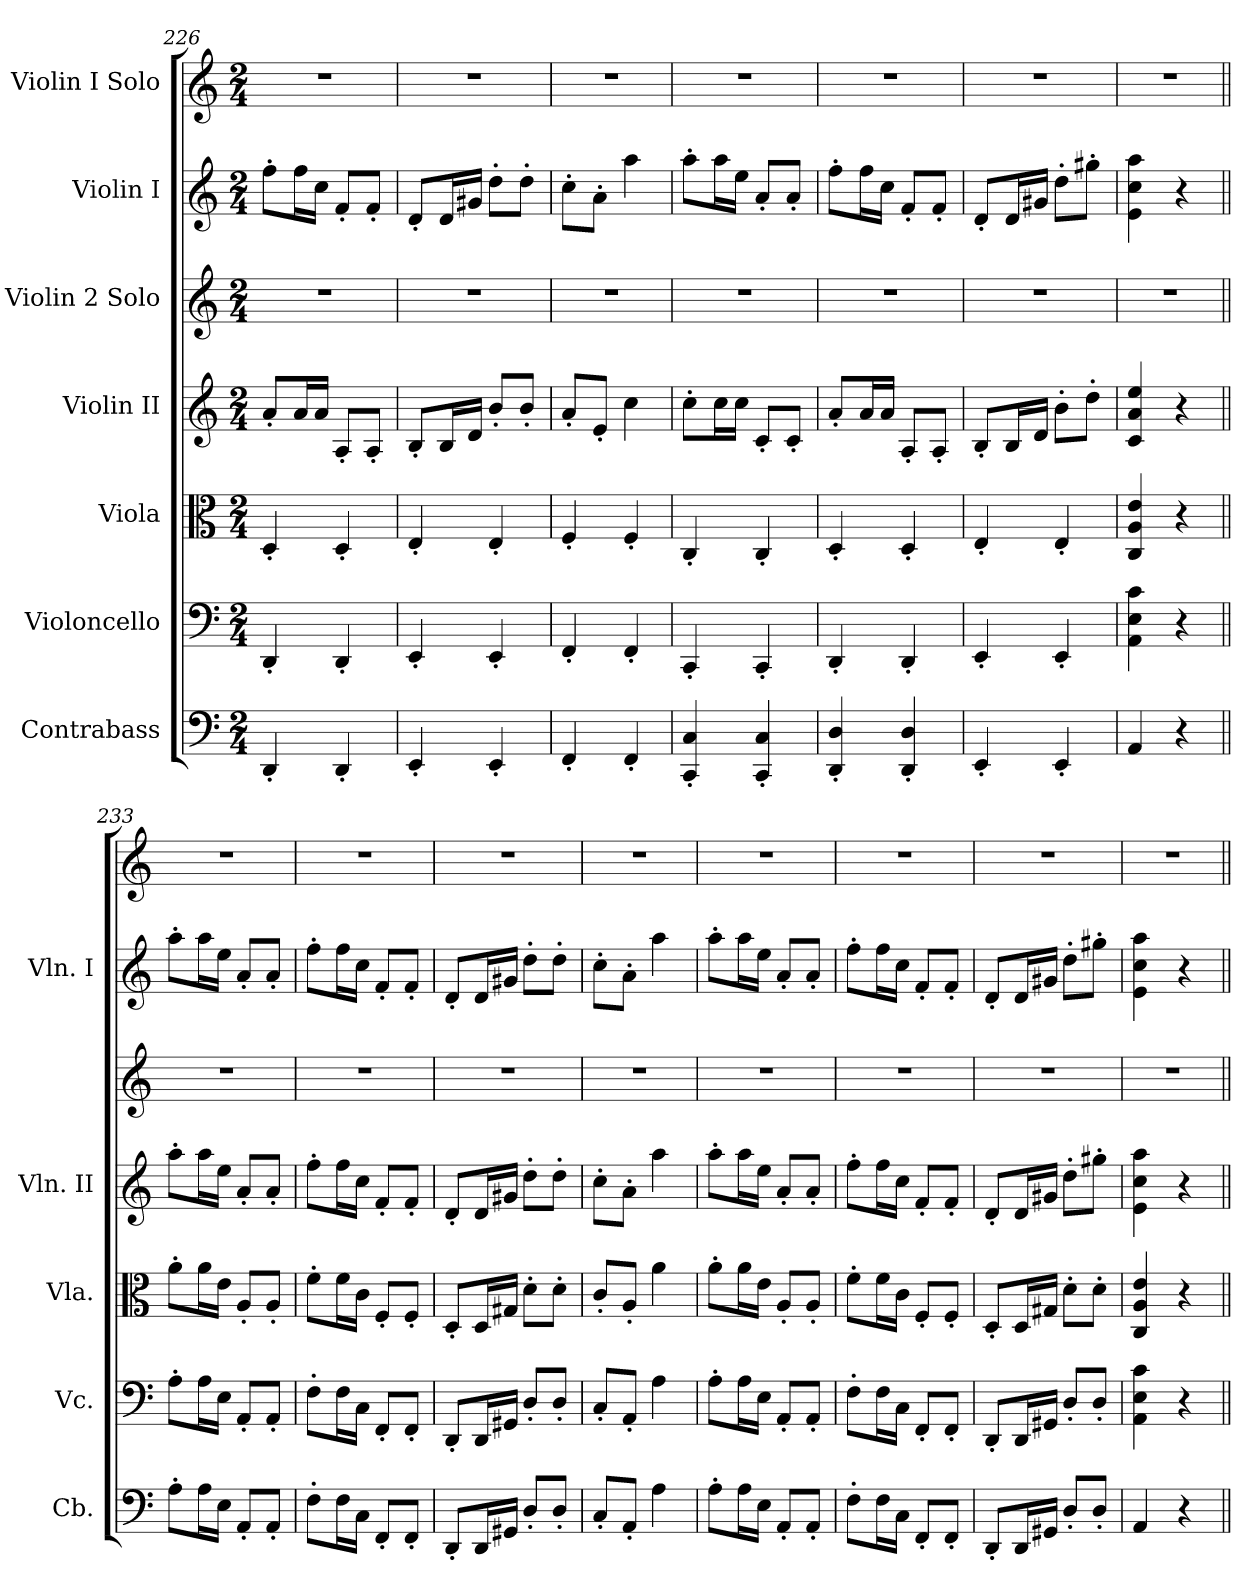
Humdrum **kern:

**kern	**kern	**kern	**kern	**kern	**kern	**kern
*part7	*part6	*part5	*part4	*part3	*part2	*part1
*staff7	*staff6	*staff5	*staff4	*staff3	*staff2	*staff1
*I"Contrabass	*I"Violoncello	*I"Viola	*I"Violin II	*I"Violin 2 Solo	*I"Violin I	*I"Violin I Solo
*I'Cb.	*I'Vc.	*I'Vla.	*I'Vln. II	*	*I'Vln. I	*
*clefF4	*clefF4	*clefC3	*clefG2	*clefG2	*clefG2	*clefG2
*ITrd7c12	*	*	*	*	*	*
*k[]	*k[]	*k[]	*k[]	*k[]	*k[]	*k[]
*M2/4	*M2/4	*M2/4	*M2/4	*M2/4	*M2/4	*M2/4
=226	=226	=226	=226	=226	=226	=226
4DDD'/	4DD'/	4D'/	8a'/L	2r	8ff'\L	2r
.	.	.	16a/L	.	16ff\L	.
.	.	.	16a/JJ	.	16cc\JJ	.
4DDD'/	4DD'/	4D'/	8A'/L	.	8f'/L	.
.	.	.	8A'/J	.	8f'/J	.
=227	=227	=227	=227	=227	=227	=227
4EEE'/	4EE'/	4E'/	8B'/L	2r	8d'/L	2r
.	.	.	16B/L	.	16d/L	.
.	.	.	16d/JJ	.	16g#X/JJ	.
4EEE'/	4EE'/	4E'/	8b'/L	.	8dd'\L	.
.	.	.	8b'/J	.	8dd'\J	.
=228	=228	=228	=228	=228	=228	=228
4FFF'/	4FF'/	4F'/	8a'/L	2r	8cc'\L	2r
.	.	.	8e'/J	.	8a'\J	.
4FFF'/	4FF'/	4F'/	4cc\	.	4aa\	.
=229	=229	=229	=229	=229	=229	=229
4CCC/' 4CC/'	4CC'/	4C'/	8cc'\L	2r	8aa'\L	2r
.	.	.	16cc\L	.	16aa\L	.
.	.	.	16cc\JJ	.	16ee\JJ	.
4CCC/' 4CC/'	4CC'/	4C'/	8c'/L	.	8a'/L	.
.	.	.	8c'/J	.	8a'/J	.
=230	=230	=230	=230	=230	=230	=230
4DDD/' 4DD/'	4DD'/	4D'/	8a'/L	2r	8ff'\L	2r
.	.	.	16a/L	.	16ff\L	.
.	.	.	16a/JJ	.	16cc\JJ	.
4DDD/' 4DD/'	4DD'/	4D'/	8A'/L	.	8f'/L	.
.	.	.	8A'/J	.	8f'/J	.
=231	=231	=231	=231	=231	=231	=231
4EEE'/	4EE'/	4E'/	8B'/L	2r	8d'/L	2r
.	.	.	16B/L	.	16d/L	.
.	.	.	16d/JJ	.	16g#X/JJ	.
4EEE'/	4EE'/	4E'/	8b'\L	.	8dd'\L	.
.	.	.	8dd'\J	.	8gg#X'\J	.
!!LO:PB:g=z
=232	=232	=232	=232	=232	=232	=232
4AAA/	4AA\ 4E\ 4c\	4C/ 4A/ 4e/	4c/ 4a/ 4ee/	2r	4e\ 4cc\ 4aa\	2r
4r	4r	4r	4r	.	4r	.
=233||	=233||	=233||	=233||	=233||	=233||	=233||
8AA'\L	8A'\L	8a'\L	8aa'\L	2r	8aa'\L	2r
16AA\L	16A\L	16a\L	16aa\L	.	16aa\L	.
16EE\JJ	16E\JJ	16e\JJ	16ee\JJ	.	16ee\JJ	.
8AAA'/L	8AA'/L	8A'/L	8a'/L	.	8a'/L	.
8AAA'/J	8AA'/J	8A'/J	8a'/J	.	8a'/J	.
=234	=234	=234	=234	=234	=234	=234
8FF'\L	8F'\L	8f'\L	8ff'\L	2r	8ff'\L	2r
16FF\L	16F\L	16f\L	16ff\L	.	16ff\L	.
16CC\JJ	16C\JJ	16c\JJ	16cc\JJ	.	16cc\JJ	.
8FFF'/L	8FF'/L	8F'/L	8f'/L	.	8f'/L	.
8FFF'/J	8FF'/J	8F'/J	8f'/J	.	8f'/J	.
=235	=235	=235	=235	=235	=235	=235
8DDD'/L	8DD'/L	8D'/L	8d'/L	2r	8d'/L	2r
16DDD/L	16DD/L	16D/L	16d/L	.	16d/L	.
16GGG#X/JJ	16GG#X/JJ	16G#X/JJ	16g#X/JJ	.	16g#X/JJ	.
8DD'/L	8D'/L	8d'\L	8dd'\L	.	8dd'\L	.
8DD'/J	8D'/J	8d'\J	8dd'\J	.	8dd'\J	.
=236	=236	=236	=236	=236	=236	=236
8CC'/L	8C'/L	8c'/L	8cc'\L	2r	8cc'\L	2r
8AAA'/J	8AA'/J	8A'/J	8a'\J	.	8a'\J	.
4AA\	4A\	4a\	4aa\	.	4aa\	.
=237	=237	=237	=237	=237	=237	=237
8AA'\L	8A'\L	8a'\L	8aa'\L	2r	8aa'\L	2r
16AA\L	16A\L	16a\L	16aa\L	.	16aa\L	.
16EE\JJ	16E\JJ	16e\JJ	16ee\JJ	.	16ee\JJ	.
8AAA'/L	8AA'/L	8A'/L	8a'/L	.	8a'/L	.
8AAA'/J	8AA'/J	8A'/J	8a'/J	.	8a'/J	.
=238	=238	=238	=238	=238	=238	=238
8FF'\L	8F'\L	8f'\L	8ff'\L	2r	8ff'\L	2r
16FF\L	16F\L	16f\L	16ff\L	.	16ff\L	.
16CC\JJ	16C\JJ	16c\JJ	16cc\JJ	.	16cc\JJ	.
8FFF'/L	8FF'/L	8F'/L	8f'/L	.	8f'/L	.
8FFF'/J	8FF'/J	8F'/J	8f'/J	.	8f'/J	.
=239	=239	=239	=239	=239	=239	=239
8DDD'/L	8DD'/L	8D'/L	8d'/L	2r	8d'/L	2r
16DDD/L	16DD/L	16D/L	16d/L	.	16d/L	.
16GGG#X/JJ	16GG#X/JJ	16G#X/JJ	16g#X/JJ	.	16g#X/JJ	.
8DD'/L	8D'/L	8d'\L	8dd'\L	.	8dd'\L	.
8DD'/J	8D'/J	8d'\J	8gg#X'\J	.	8gg#X'\J	.
!!LO:PB:g=z
=240	=240	=240	=240	=240	=240	=240
4AAA/	4AA\ 4E\ 4c\	4C/ 4A/ 4e/	4e\ 4cc\ 4aa\	2r	4e\ 4cc\ 4aa\	2r
4r	4r	4r	4r	.	4r	.
=||	=||	=||	=||	=||	=||	=||
*-	*-	*-	*-	*-	*-	*-
